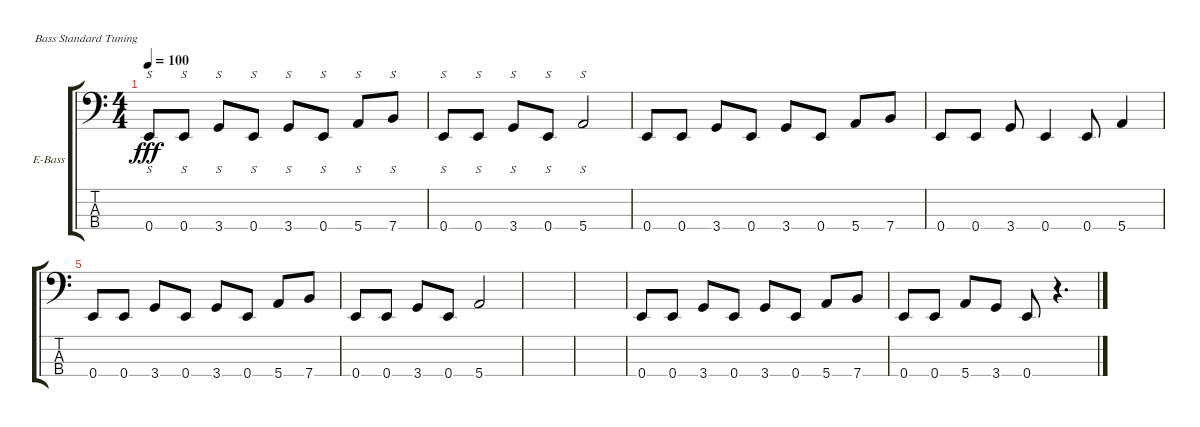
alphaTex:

\defaultSystemsLayout 4
\bracketExtendMode groupsimilarinstruments
\firstSystemTrackNameOrientation horizontal
\otherSystemsTrackNameOrientation horizontal
\defaultBarNumberDisplay FirstOfSystem
\track ("Electric Bass" "E-Bass") {instrument electricbassfinger}
\staff {score tabs}
\tuning (G2 D2 A1 E1)
\ts (4 4)
\tempo 100
\clef f4
\ks c
0.4.8{s dy fff} 0.4.8{s} 3.4.8{s} 0.4.8{s} 3.4.8{s} 0.4.8{s} 5.4.8{s} 7.4.8{s} |
0.4.8{s} 0.4.8{s} 3.4.8{s} 0.4.8{s} 5.4.2{s} |
0.4.8 0.4.8 3.4.8 0.4.8 3.4.8 0.4.8 5.4.8 7.4.8 |
0.4.8 0.4.8 3.4.8 0.4.4 0.4.8 5.4.4 |
0.4.8 0.4.8 3.4.8 0.4.8 3.4.8 0.4.8 5.4.8 7.4.8 |
0.4.8 0.4.8 3.4.8 0.4.8 5.4.2 |
|
|
0.4.8 0.4.8 3.4.8 0.4.8 3.4.8 0.4.8 5.4.8 7.4.8 |
0.4.8 0.4.8 5.4.8 3.4.8 0.4.8 r.4{d}
